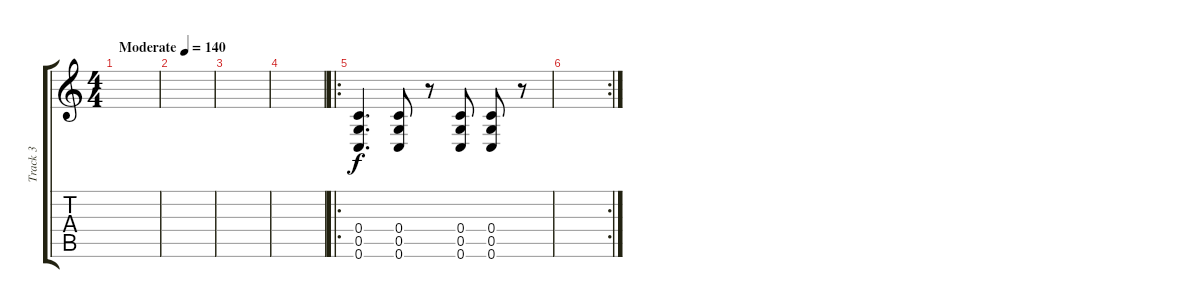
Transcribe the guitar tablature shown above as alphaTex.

\track ("Track 3" "Track 3") {instrument distortionguitar}
\staff {score tabs}
\tuning (D4 A3 F3 C3 G2 C2) {hide}
\ts (4 4)
\tempo (140 "Moderate")
\clef g2
\ks c
|
|
|
|
\ro
(0.4 0.5 0.6).4{d} (0.4 0.5 0.6).8 r.8 (0.4 0.5 0.6).8 (0.4 0.5 0.6).8 r.8 |
\rc 2
